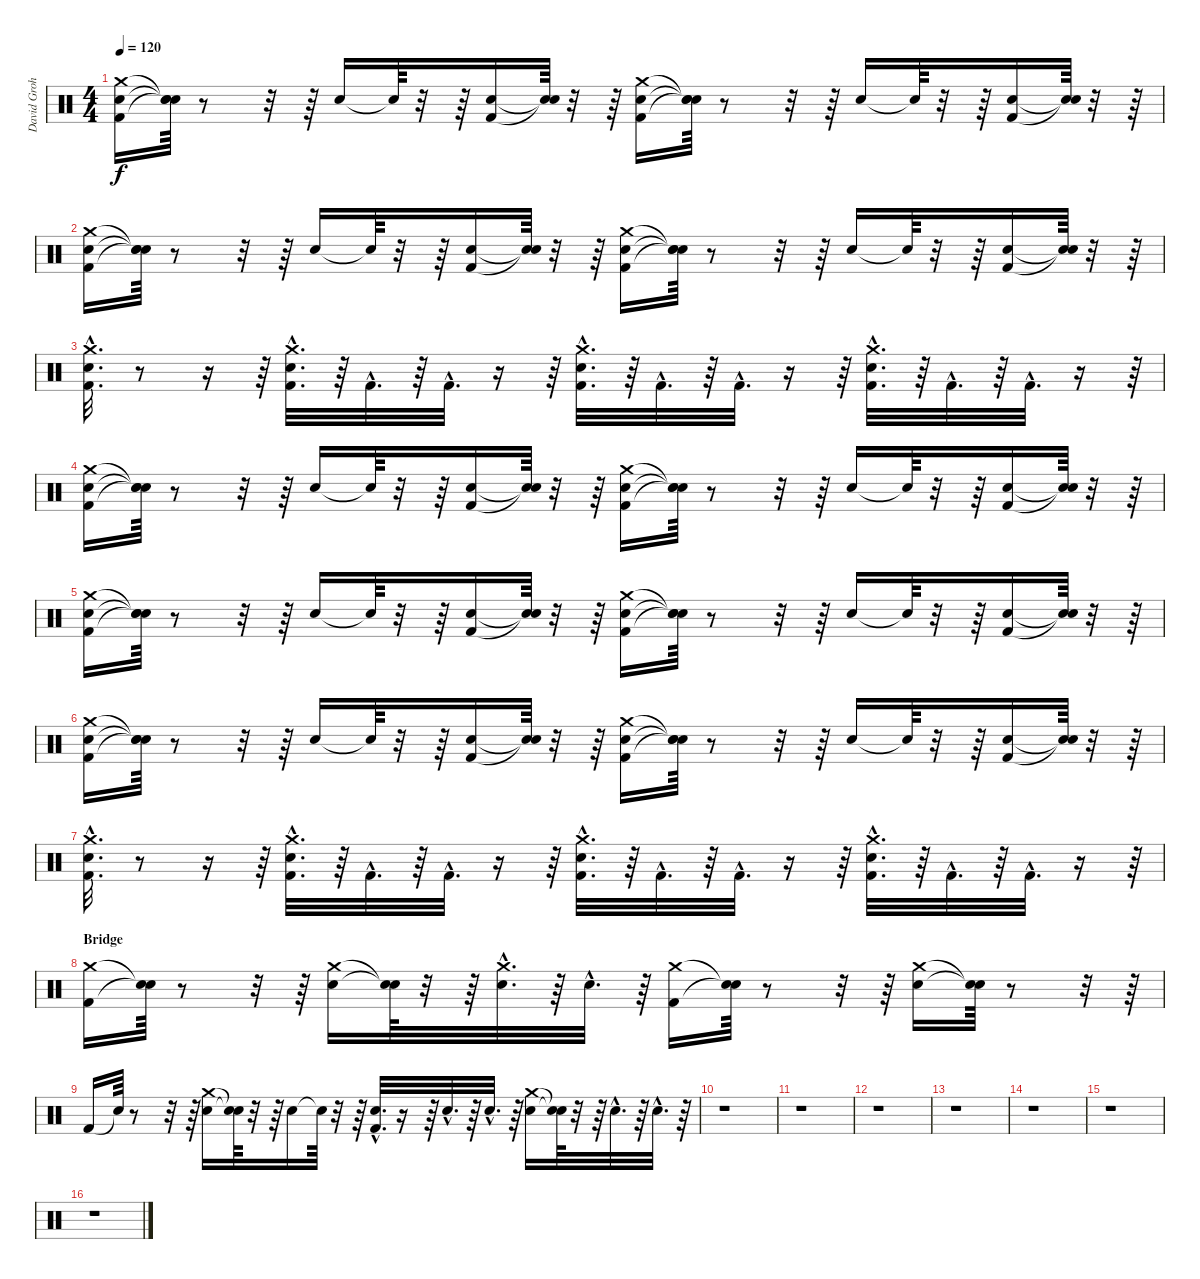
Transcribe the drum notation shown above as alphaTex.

\track ("David Grohl : Drums" "David Groh") {instrument percussion}
\staff {score}
\articulation defaults
\ts (4 4)
\tempo 120
\clef neutral
\ks c
("Kick (hit) 2" "Snare (hit) 2" "Crash medium (hit)").16{dy f} ("Snare (hit)"{t} "Snare (hit)"{t} "Snare (hit)"{t}).64 r.8 r.32 r.64 "Snare (hit) 2".16 "Snare (hit)"{t}.64 r.32 r.64 ("Kick (hit) 2" "Snare (hit) 2").16 ("Snare (hit)"{t} "Snare (hit)"{t}).64 r.32 r.64 ("Snare (hit) 2" "Kick (hit) 2" "Crash medium (hit)").16 ("Snare (hit)"{t} "Snare (hit)"{t} "Snare (hit)"{t}).64 r.8 r.32 r.64 "Snare (hit) 2".16 "Snare (hit)"{t}.64 r.32 r.64 ("Snare (hit) 2" "Kick (hit) 2").16 ("Snare (hit)"{t} "Snare (hit)"{t}).64 r.32 r.64 |
("Kick (hit) 2" "Snare (hit) 2" "Crash medium (hit)").16 ("Snare (hit)"{t} "Snare (hit)"{t} "Snare (hit)"{t}).64 r.8 r.32 r.64 "Snare (hit) 2".16 "Snare (hit)"{t}.64 r.32 r.64 ("Kick (hit) 2" "Snare (hit) 2").16 ("Snare (hit)"{t} "Snare (hit)"{t}).64 r.32 r.64 ("Snare (hit) 2" "Kick (hit) 2" "Crash medium (hit)").16 ("Snare (hit)"{t} "Snare (hit)"{t} "Snare (hit)"{t}).64 r.8 r.32 r.64 "Snare (hit) 2".16 "Snare (hit)"{t}.64 r.32 r.64 ("Snare (hit) 2" "Kick (hit) 2").16 ("Snare (hit)"{t} "Snare (hit)"{t}).64 r.32 r.64 |
("Snare (hit) 2"{hac} "Kick (hit) 2"{hac} "Crash medium (hit)"{hac}).32{d} r.8 r.16 r.64 ("Kick (hit) 2"{hac} "Snare (hit) 2"{hac} "Crash medium (hit)"{hac}).32{d} r.64 "Kick (hit) 2"{hac}.32{d} r.64 "Kick (hit) 2"{hac}.32{d} r.16 r.64 ("Snare (hit) 2"{hac} "Kick (hit) 2"{hac} "Crash medium (hit)"{hac}).32{d} r.64 "Kick (hit) 2"{hac}.32{d} r.64 "Kick (hit) 2"{hac}.32{d} r.16 r.64 ("Kick (hit) 2"{hac} "Snare (hit) 2"{hac} "Crash medium (hit)"{hac}).32{d} r.64 "Kick (hit) 2"{hac}.32{d} r.64 "Kick (hit) 2"{hac}.32{d} r.16 r.64 |
("Kick (hit) 2" "Snare (hit) 2" "Crash medium (hit)").16 ("Snare (hit)"{t} "Snare (hit)"{t} "Snare (hit)"{t}).64 r.8 r.32 r.64 "Snare (hit) 2".16 "Snare (hit)"{t}.64 r.32 r.64 ("Kick (hit) 2" "Snare (hit) 2").16 ("Snare (hit)"{t} "Snare (hit)"{t}).64 r.32 r.64 ("Snare (hit) 2" "Kick (hit) 2" "Crash medium (hit)").16 ("Snare (hit)"{t} "Snare (hit)"{t} "Snare (hit)"{t}).64 r.8 r.32 r.64 "Snare (hit) 2".16 "Snare (hit)"{t}.64 r.32 r.64 ("Snare (hit) 2" "Kick (hit) 2").16 ("Snare (hit)"{t} "Snare (hit)"{t}).64 r.32 r.64 |
("Kick (hit) 2" "Snare (hit) 2" "Crash medium (hit)").16 ("Snare (hit)"{t} "Snare (hit)"{t} "Snare (hit)"{t}).64 r.8 r.32 r.64 "Snare (hit) 2".16 "Snare (hit)"{t}.64 r.32 r.64 ("Kick (hit) 2" "Snare (hit) 2").16 ("Snare (hit)"{t} "Snare (hit)"{t}).64 r.32 r.64 ("Snare (hit) 2" "Kick (hit) 2" "Crash medium (hit)").16 ("Snare (hit)"{t} "Snare (hit)"{t} "Snare (hit)"{t}).64 r.8 r.32 r.64 "Snare (hit) 2".16 "Snare (hit)"{t}.64 r.32 r.64 ("Snare (hit) 2" "Kick (hit) 2").16 ("Snare (hit)"{t} "Snare (hit)"{t}).64 r.32 r.64 |
("Kick (hit) 2" "Snare (hit) 2" "Crash medium (hit)").16 ("Snare (hit)"{t} "Snare (hit)"{t} "Snare (hit)"{t}).64 r.8 r.32 r.64 "Snare (hit) 2".16 "Snare (hit)"{t}.64 r.32 r.64 ("Kick (hit) 2" "Snare (hit) 2").16 ("Snare (hit)"{t} "Snare (hit)"{t}).64 r.32 r.64 ("Snare (hit) 2" "Kick (hit) 2" "Crash medium (hit)").16 ("Snare (hit)"{t} "Snare (hit)"{t} "Snare (hit)"{t}).64 r.8 r.32 r.64 "Snare (hit) 2".16 "Snare (hit)"{t}.64 r.32 r.64 ("Snare (hit) 2" "Kick (hit) 2").16 ("Snare (hit)"{t} "Snare (hit)"{t}).64 r.32 r.64 |
("Snare (hit) 2"{hac} "Kick (hit) 2"{hac} "Crash medium (hit)"{hac}).32{d} r.8 r.16 r.64 ("Kick (hit) 2"{hac} "Snare (hit) 2"{hac} "Crash medium (hit)"{hac}).32{d} r.64 "Kick (hit) 2"{hac}.32{d} r.64 "Kick (hit) 2"{hac}.32{d} r.16 r.64 ("Snare (hit) 2"{hac} "Kick (hit) 2"{hac} "Crash medium (hit)"{hac}).32{d} r.64 "Kick (hit) 2"{hac}.32{d} r.64 "Kick (hit) 2"{hac}.32{d} r.16 r.64 ("Kick (hit) 2"{hac} "Snare (hit) 2"{hac} "Crash medium (hit)"{hac}).32{d} r.64 "Kick (hit) 2"{hac}.32{d} r.64 "Kick (hit) 2"{hac}.32{d} r.16 r.64 |
\section ("" "Bridge")
("Kick (hit) 2" "Crash medium (hit)").16 ("Snare (hit)"{t} "Snare (hit)"{t}).64 r.8 r.32 r.64 ("Snare (hit) 2" "Crash medium (hit)").16 ("Snare (hit)"{t} "Snare (hit)"{t}).64 r.32 r.64 ("Crash medium (hit)"{hac} "Snare (hit) 2"{hac}).32{d} r.64 "Snare (hit) 2"{hac}.32{d} r.64 ("Kick (hit) 2" "Crash medium (hit)").16 ("Snare (hit)"{t} "Snare (hit)"{t}).64 r.8 r.32 r.64 ("Snare (hit) 2" "Crash medium (hit)").16 ("Snare (hit)"{t} "Snare (hit)"{t}).64 r.8 r.32 r.64 |
"Kick (hit) 2".16 "Snare (hit)"{t}.64 r.8 r.32 r.64 ("Snare (hit) 2" "Crash medium (hit)").16 ("Snare (hit)"{t} "Snare (hit)"{t}).64 r.32 r.64 "Snare (hit) 2".16 "Snare (hit)"{t}.64 r.32 r.64 ("Kick (hit) 2"{hac} "Snare (hit) 2"{hac}).32{d} r.16 r.64 "Snare (hit) 2"{hac}.32{d} r.64 "Electric Snare (hit)"{hac}.32{d} r.64 ("Snare (hit) 2" "Crash medium (hit)").16 ("Snare (hit)"{t} "Snare (hit)"{t}).64 r.32 r.64 "Snare (hit) 2"{hac}.32{d} r.64 "Snare (hit) 2"{hac}.32{d} r.64 |
r.1 |
r.1 |
r.1 |
r.1 |
r.1 |
r.1 |
r.1
